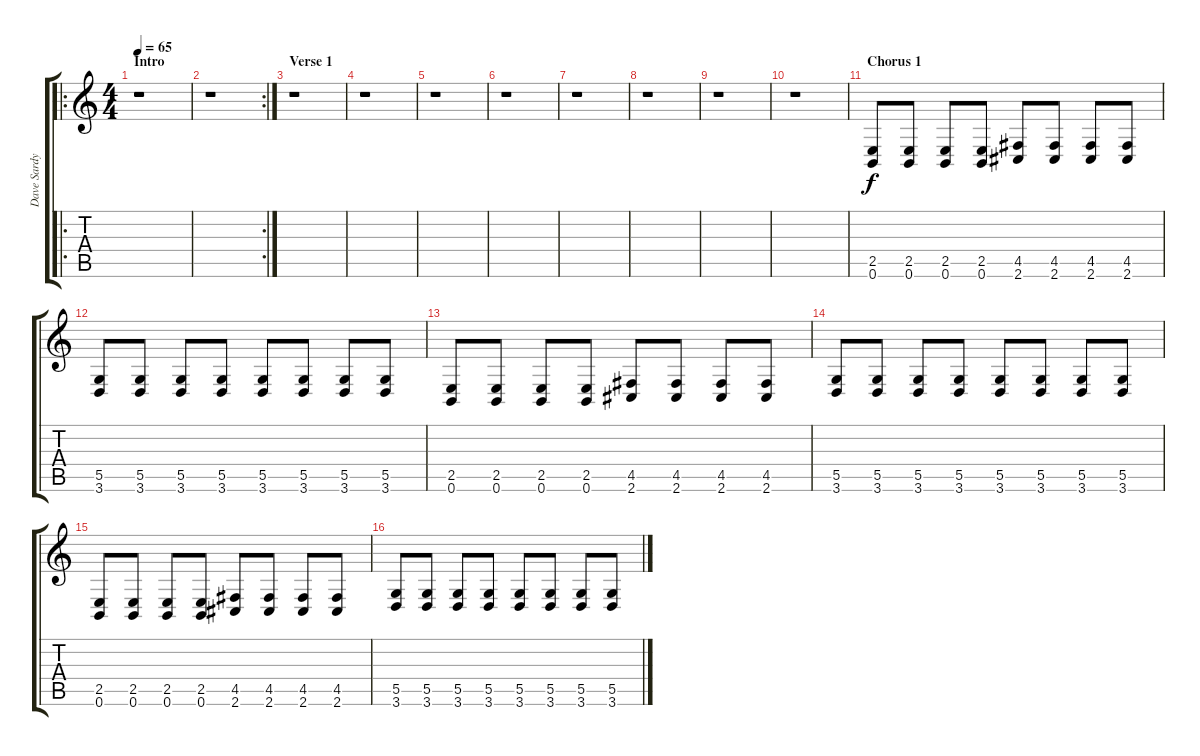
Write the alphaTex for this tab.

\track ("Dave Sardy" "Dave Sardy") {instrument distortionguitar}
\staff {score tabs}
\tuning (E4 B3 G3 D3 D2 B1) {hide}
\ro
\ts (4 4)
\section ("" "Intro")
\tempo 65
\clef g2
\ks c
r.1{dy f instrument distortionguitar} |
\rc 2
r.1 |
\section ("" "Verse 1")
r.1 |
r.1 |
r.1 |
r.1 |
r.1 |
r.1 |
r.1 |
r.1 |
\section ("" "Chorus 1")
(2.5 0.6).8 (2.5 0.6).8 (2.5 0.6).8 (2.5 0.6).8 (4.5 2.6).8 (4.5 2.6).8 (4.5 2.6).8 (4.5 2.6).8 |
(5.5 3.6).8 (5.5 3.6).8 (5.5 3.6).8 (5.5 3.6).8 (5.5 3.6).8 (5.5 3.6).8 (5.5 3.6).8 (5.5 3.6).8 |
(2.5 0.6).8 (2.5 0.6).8 (2.5 0.6).8 (2.5 0.6).8 (4.5 2.6).8 (4.5 2.6).8 (4.5 2.6).8 (4.5 2.6).8 |
(5.5 3.6).8 (5.5 3.6).8 (5.5 3.6).8 (5.5 3.6).8 (5.5 3.6).8 (5.5 3.6).8 (5.5 3.6).8 (5.5 3.6).8 |
(2.5 0.6).8 (2.5 0.6).8 (2.5 0.6).8 (2.5 0.6).8 (4.5 2.6).8 (4.5 2.6).8 (4.5 2.6).8 (4.5 2.6).8 |
(5.5 3.6).8 (5.5 3.6).8 (5.5 3.6).8 (5.5 3.6).8 (5.5 3.6).8 (5.5 3.6).8 (5.5 3.6).8 (5.5 3.6).8
